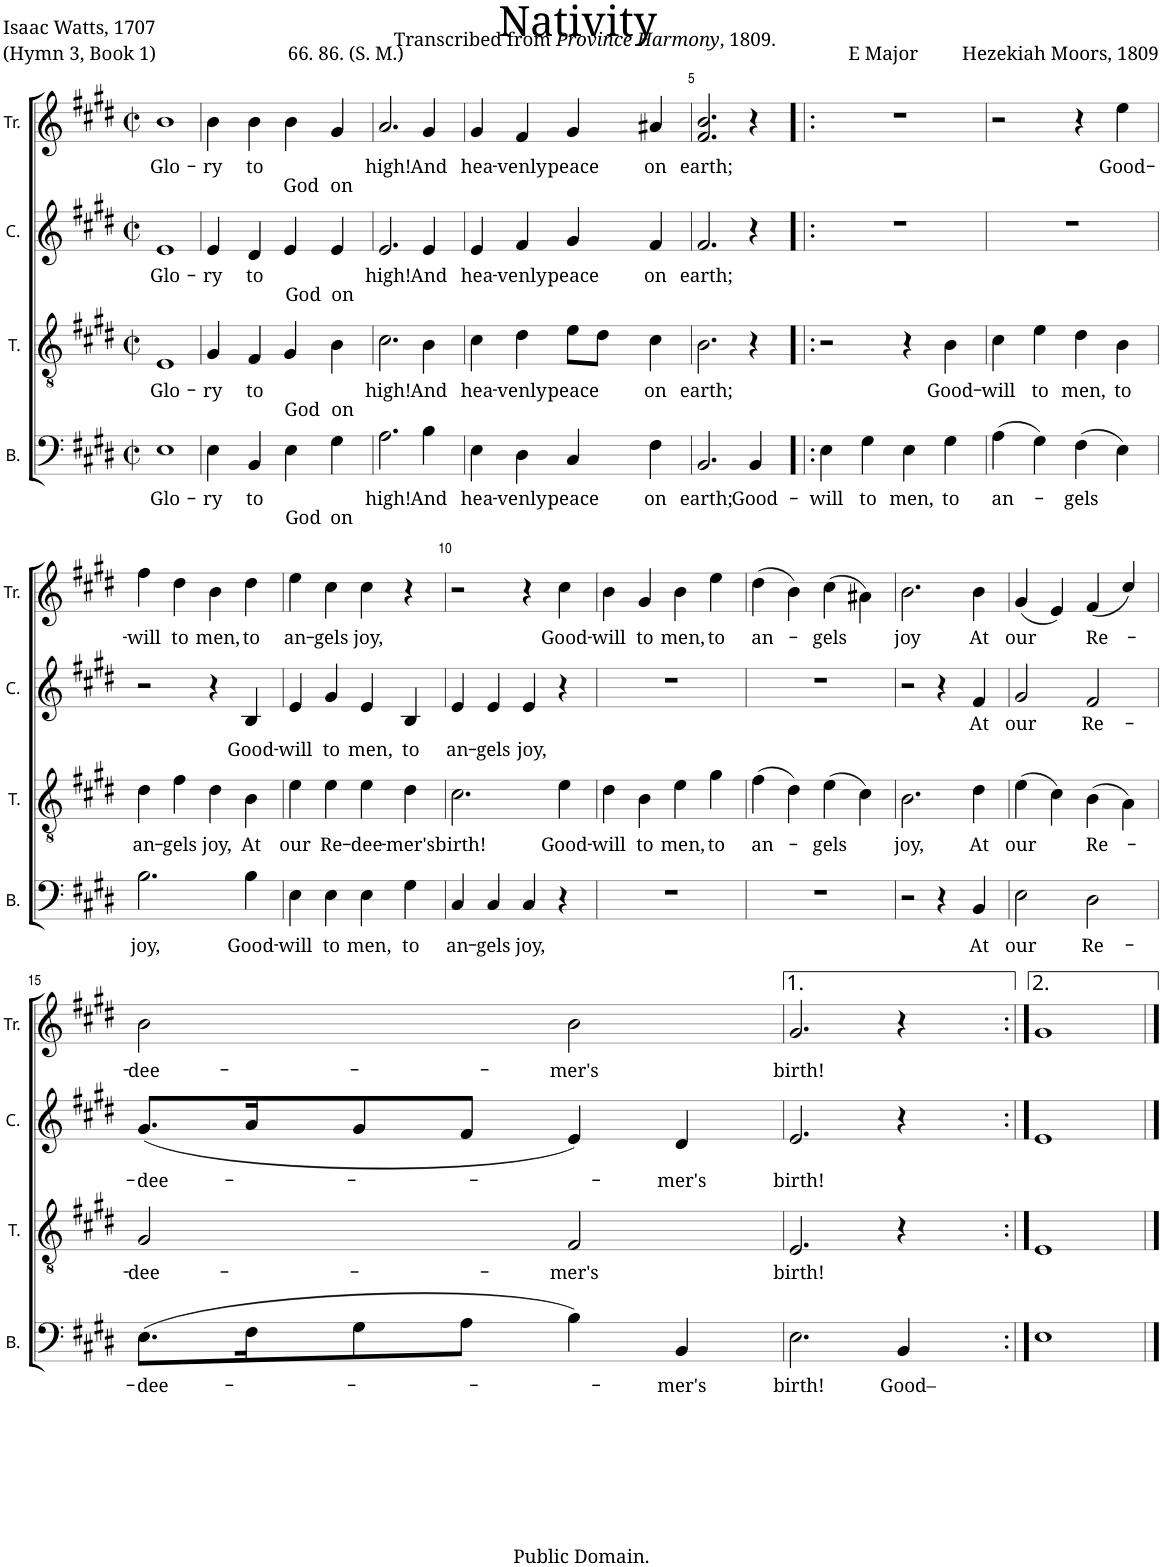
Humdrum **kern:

**kern	**text	**kern	**text	**kern	**text	**kern	**text
*part4	*part4	*part3	*part3	*part2	*part2	*part1	*part1
*staff4	*staff4	*staff3	*staff3	*staff2	*staff2	*staff1	*staff1
*I"B.	*	*I"T.	*	*I"C.	*	*I"Tr.	*
*I'B.	*	*I'T.	*	*I'C.	*	*I'Tr.	*
*clefF4	*	*clefGv2	*	*clefG2	*	*clefG2	*
*k[f#c#g#d#]	*	*k[f#c#g#d#]	*	*k[f#c#g#d#]	*	*k[f#c#g#d#]	*
*M2/2	*	*M2/2	*	*M2/2	*	*M2/2	*
*met(c|)	*	*met(c|)	*	*met(c|)	*	*met(c|)	*
=1	=1	=1	=1	=1	=1	=1	=1
!	!LO:LY:b	!	!LO:LY:b	!	!LO:LY:b	!	!LO:LY:b
1E	Glo-	1E	Glo-	1e	Glo-	1b	Glo-
=2	=2	=2	=2	=2	=2	=2	=2
!	!LO:LY:b	!	!LO:LY:b	!	!LO:LY:b	!	!LO:LY:b
4E\	-ry	4G#/	-ry	4e/	-ry	4b\	-ry
!	!LO:LY:b	!	!LO:LY:b	!	!LO:LY:b	!	!LO:LY:b
4BB/	to	4F#/	to	4d#/	to	4b\	to
!	!LO:LY:b	!	!LO:LY:b	!	!LO:LY:b	!	!LO:LY:b
4E\	God	4G#/	God	4e/	God	4b\	God
!	!LO:LY:b	!	!LO:LY:b	!	!LO:LY:b	!	!LO:LY:b
4G#\	on	4B\	on	4e/	on	4g#/	on
=3	=3	=3	=3	=3	=3	=3	=3
!	!LO:LY:b	!	!LO:LY:b	!	!LO:LY:b	!	!LO:LY:b
2.A\	high!	2.c#\	high!	2.e/	high!	2.a/	high!
!	!LO:LY:b	!	!LO:LY:b	!	!LO:LY:b	!	!LO:LY:b
4B\	And	4B\	And	4e/	And	4g#/	And
=4	=4	=4	=4	=4	=4	=4	=4
!	!LO:LY:b	!	!LO:LY:b	!	!LO:LY:b	!	!LO:LY:b
4E\	hea-	4c#\	hea-	4e/	hea-	4g#/	hea-
!	!LO:LY:b	!	!LO:LY:b	!	!LO:LY:b	!	!LO:LY:b
4D#\	-venly	4d#\	-venly	4f#/	-venly	4f#/	-venly
!	!LO:LY:b	!	!LO:LY:b	!	!LO:LY:b	!	!LO:LY:b
4C#/	peace	8e\L	peace	4g#/	peace	4g#/	peace
.	.	8d#\J	.	.	.	.	.
!	!LO:LY:b	!	!LO:LY:b	!	!LO:LY:b	!	!LO:LY:b
4F#\	on	4c#\	on	4f#/	on	4a#X/	on
=5	=5	=5	=5	=5	=5	=5	=5
!	!LO:LY:b	!	!LO:LY:b	!	!LO:LY:b	!	!LO:LY:b
2.BB/	earth;	2.B\	earth;	2.f#/	earth;	2.f#/ 2.b/	earth;
!	!LO:LY:b	!	!	!	!	!	!
4BB/	Good-	4r	.	4r	.	4r	.
=6!|:	=6!|:	=6!|:	=6!|:	=6!|:	=6!|:	=6!|:	=6!|:
!	!LO:LY:b	!	!	!	!	!	!
4E\	-will	2r	.	1r	.	1r	.
!	!LO:LY:b	!	!	!	!	!	!
4G#\	to	.	.	.	.	.	.
!	!LO:LY:b	!	!	!	!	!	!
4E\	men,	4r	.	.	.	.	.
!	!LO:LY:b	!	!LO:LY:b	!	!	!	!
4G#\	to	4B\	Good-	.	.	.	.
=7	=7	=7	=7	=7	=7	=7	=7
!	!LO:LY:b	!	!LO:LY:b	!	!	!	!
(4A\	an-	4c#\	-will	1r	.	2r	.
!	!	!	!LO:LY:b	!	!	!	!
4G#\)	.	4e\	to	.	.	.	.
!	!LO:LY:b	!	!LO:LY:b	!	!	!	!
(4F#\	-gels	4d#\	men,	.	.	4r	.
!	!	!	!LO:LY:b	!	!	!	!LO:LY:b
4E\)	.	4B\	to	.	.	4ee\	Good-
!!LO:LB:g=z
=8	=8	=8	=8	=8	=8	=8	=8
!	!LO:LY:b	!	!LO:LY:b	!	!	!	!LO:LY:b
2.B\	joy,	4d#\	an-	2r	.	4ff#\	-will
!	!	!	!LO:LY:b	!	!	!	!LO:LY:b
.	.	4f#\	-gels	.	.	4dd#\	to
!	!	!	!LO:LY:b	!	!	!	!LO:LY:b
.	.	4d#\	joy,	4r	.	4b\	men,
!	!LO:LY:b	!	!LO:LY:b	!	!LO:LY:b	!	!LO:LY:b
4B\	Good-	4B\	At	4B/	Good-	4dd#\	to
=9	=9	=9	=9	=9	=9	=9	=9
!	!LO:LY:b	!	!LO:LY:b	!	!LO:LY:b	!	!LO:LY:b
4E\	-will	4e\	our	4e/	-will	4ee\	an-
!	!LO:LY:b	!	!LO:LY:b	!	!LO:LY:b	!	!LO:LY:b
4E\	to	4e\	Re-	4g#/	to	4cc#\	-gels
!	!LO:LY:b	!	!LO:LY:b	!	!LO:LY:b	!	!LO:LY:b
4E\	men,	4e\	-dee-	4e/	men,	4cc#\	joy,
!	!LO:LY:b	!	!LO:LY:b	!	!LO:LY:b	!	!
4G#\	to	4d#\	-mer's	4B/	to	4r	.
=10	=10	=10	=10	=10	=10	=10	=10
!	!LO:LY:b	!	!LO:LY:b	!	!LO:LY:b	!	!
4C#/	an-	2.c#\	birth!	4e/	an-	2r	.
!	!LO:LY:b	!	!	!	!LO:LY:b	!	!
4C#/	-gels	.	.	4e/	-gels	.	.
!	!LO:LY:b	!	!	!	!LO:LY:b	!	!
4C#/	joy,	.	.	4e/	joy,	4r	.
!	!	!	!LO:LY:b	!	!	!	!LO:LY:b
4r	.	4e\	Good-	4r	.	4cc#\	Good-
=11	=11	=11	=11	=11	=11	=11	=11
!	!	!	!LO:LY:b	!	!	!	!LO:LY:b
1r	.	4d#\	-will	1r	.	4b\	-will
!	!	!	!LO:LY:b	!	!	!	!LO:LY:b
.	.	4B\	to	.	.	4g#/	to
!	!	!	!LO:LY:b	!	!	!	!LO:LY:b
.	.	4e\	men,	.	.	4b\	men,
!	!	!	!LO:LY:b	!	!	!	!LO:LY:b
.	.	4g#\	to	.	.	4ee\	to
=12	=12	=12	=12	=12	=12	=12	=12
!	!	!	!LO:LY:b	!	!	!	!LO:LY:b
1r	.	(4f#\	an-	1r	.	(4dd#\	an-
.	.	4d#\)	.	.	.	4b\)	.
!	!	!	!LO:LY:b	!	!	!	!LO:LY:b
.	.	(4e\	-gels	.	.	(4cc#\	-gels
.	.	4c#\)	.	.	.	4a#X\)	.
=13	=13	=13	=13	=13	=13	=13	=13
!	!	!	!LO:LY:b	!	!	!	!LO:LY:b
2r	.	2.B\	joy,	2r	.	2.b\	joy
4r	.	.	.	4r	.	.	.
!	!LO:LY:b	!	!LO:LY:b	!	!LO:LY:b	!	!LO:LY:b
4BB/	At	4d#\	At	4f#/	At	4b\	At
=14	=14	=14	=14	=14	=14	=14	=14
!	!LO:LY:b	!	!LO:LY:b	!	!LO:LY:b	!	!LO:LY:b
2E\	our	(4e\	our	2g#/	our	(4g#/	our
.	.	4c#\)	.	.	.	4e/)	.
!	!LO:LY:b	!	!LO:LY:b	!	!LO:LY:b	!	!LO:LY:b
2D#\	Re-	(4B\	Re-	2f#/	Re-	(4f#/	Re-
.	.	4A\)	.	.	.	4cc#/)	.
!!LO:LB:g=z
=15	=15	=15	=15	=15	=15	=15	=15
!	!LO:LY:b	!	!LO:LY:b	!	!LO:LY:b	!	!LO:LY:b
(8.E\L	-dee-	2G#/	-dee-	(8.g#/L	-dee-	2b\	-dee-
16F#\K	.	.	.	16a/K	.	.	.
8G#\	.	.	.	8g#/	.	.	.
8A\J	.	.	.	8f#/J	.	.	.
!	!	!	!LO:LY:b	!	!	!	!LO:LY:b
4B\)	.	2F#/	-mer's	4e/)	.	2b\	-mer's
!	!LO:LY:b	!	!	!	!LO:LY:b	!	!
4BB/	-mer's	.	.	4d#/	-mer's	.	.
=16	=16	=16	=16	=16	=16	=16	=16
!	!LO:LY:b	!	!LO:LY:b	!	!LO:LY:b	!	!LO:LY:b
2.E\	birth!	2.E/	birth!	2.e/	birth!	2.g#/	birth!
!	!LO:LY:b	!	!	!	!	!	!
4BB/	Good–	4r	.	4r	.	4r	.
=17:|!	=17:|!	=17:|!	=17:|!	=17:|!	=17:|!	=17:|!	=17:|!
1E	.	1E	.	1e	.	1g#	.
==	==	==	==	==	==	==	==
*-	*-	*-	*-	*-	*-	*-	*-
